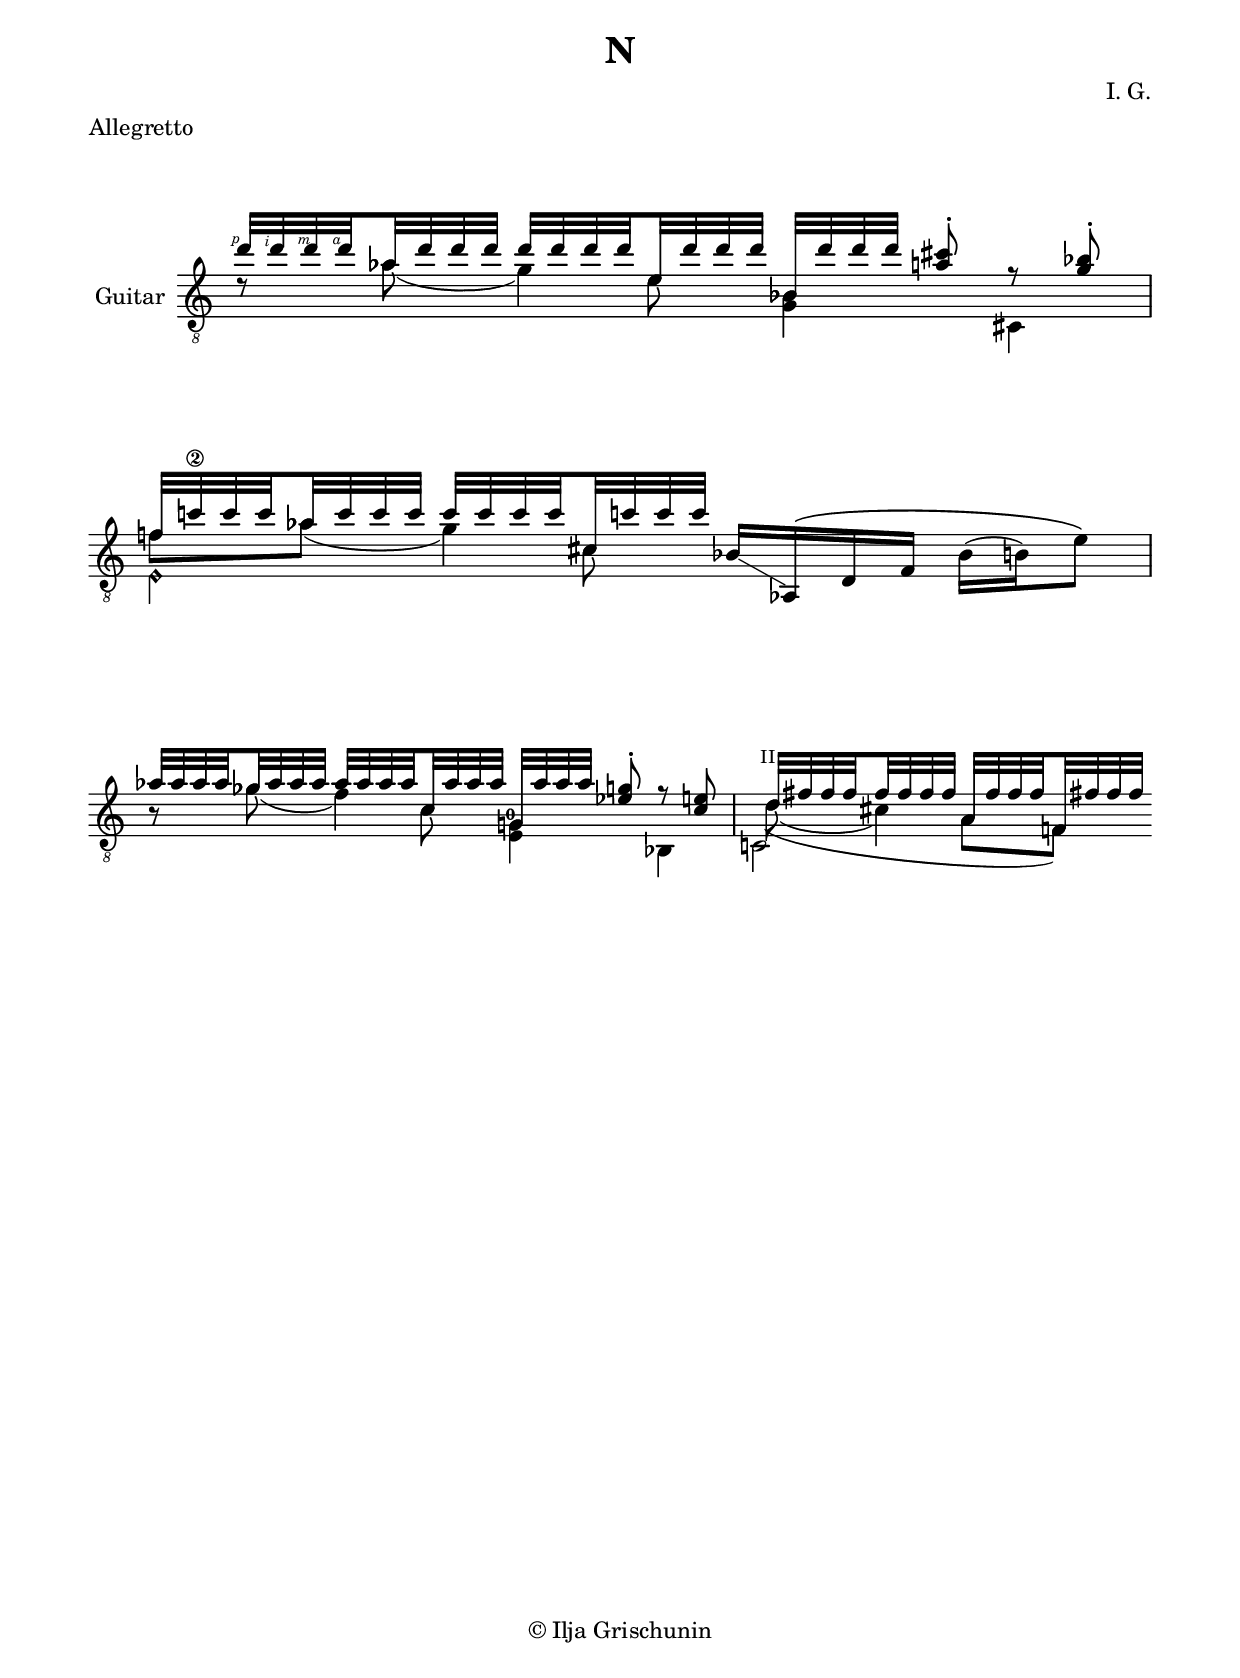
\version "2.19.15"

\language "deutsch"

\header {
  title = "N"
  meter = "Allegretto"
  composer = "I. G."
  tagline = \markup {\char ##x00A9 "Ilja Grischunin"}
}

\paper {
  #(set-paper-size "a4")
  top-markup-spacing.basic-distance = 8
  markup-system-spacing.basic-distance = 25
  top-system-spacing.basic-distance = 20
  system-system-spacing.basic-distance = 25
  score-system-spacing.basic-distance = 28
  last-bottom-spacing.basic-distance = 20

  %two-sided = ##t
  %inner-margin = 25
  %outer-margin = 15
  left-margin = 15
  right-margin = 15
}

\layout {
  \context {
    \Voice
    \override Glissando.thickness = #1.5
    \override Glissando.gap = #0.1
  }
  \context {
    \Score
    \remove "Bar_number_engraver"
  }
}
%%%%%%%%%%%%%%%%%%%%%%%%%%%%%%%%%%%%%%
#(define RH rightHandFinger)

xLV = #(define-music-function (parser location further) (number?) #{
  \once \override LaissezVibrerTie.X-extent = #'(0 . 0)
  \once \override LaissezVibrerTie.details.note-head-gap = #(/
                                                             further -2)
  \once \override LaissezVibrerTie.extra-offset = #(cons (/
                                                          further 2) 0)
         #})

stringNumberSpanner =
#(define-music-function (parser location StringNumber) (string?)
   #{
     \override TextSpanner.font-size = #-5
     \override TextSpanner.dash-fraction = #0.3
     \override TextSpanner.dash-period = #1.5
     \override TextSpanner.bound-details.right.arrow = ##t
     \override TextSpanner.arrow-width = #0.2
     \override TextSpanner.arrow-length = #0.7
     \override TextSpanner.bound-details.left.stencil-align-dir-y = #CENTER
     \override TextSpanner.bound-details.left.text = \markup { \circle \number #StringNumber }
   #})

stringNumSpan =
#(define-music-function (parser location StringNumber) (string?)
   #{
     \override TextSpanner.font-size = #-5
     \override TextSpanner.dash-fraction = #0.3
     \override TextSpanner.dash-period = #1.5
     %\override TextSpanner.bound-details.right.arrow = ##t
     %\override TextSpanner.arrow-width = #0.2
     %\override TextSpanner.arrow-length = #0.7
     \override TextSpanner.bound-details.left.stencil-align-dir-y = #CENTER
     \override TextSpanner.bound-details.left.text = \markup { \circle \number #StringNumber }
   #})

%%%%%%%%%%%%%%%%%%%%%%%%%%%%%%%%%%%%%%

global = {
  %\key d \major
  \time 4/4
  \override Staff.TimeSignature.stencil = ##f
}

classicalGuitar = \relative {
  \global
  <<
    {
      \set subdivideBeams = ##t
      \set baseMoment = #(ly:make-moment 1/8)
      \set beatStructure = #'(2 2 2 2)
      \override StrokeFinger.extra-offset = #'(-2.3 . 0.8)
      d''32\RH #1 d\RH #2 d\RH #3 d\RH #4 as d d d d d d d e, d' d d
      b, d' d d <a cis>8-.\noBeam r <g b>-.
    }
    \\
    {
      d8\rest as'( g4) <g, b>4 cis,
    }
    \\
    {
      \voiceTwo
      s4. e'8 s2
    }
  >>
  <<
    {
      f!32 c'!\2 c c as c c c c c c c cis, c'! c c
    }
    \\
    {
      f,8 as( g4)
    }
    \\
    {
      \voiceTwo
      s4. cis,8
    }
    \\
    {
      \voiceTwo
      e,4\harmonic s
    }
  >>
  b'16-\markup {
    \postscript #"1.2 2.2 moveto 4.5 -2.5 rlineto stroke"
  } as,\( d f b( h) e8\)
  <<
    {
      \set subdivideBeams = ##t
      \set baseMoment = #(ly:make-moment 1/8)
      \set beatStructure = #'(2 2 2 2)
      as32 as as as ges as as as as as as as c, as' as as
      g, as' as as <es g>8-.\noBeam r <c e>
    }
    \\
    {
      h8\rest ges'( f4)
      \once\override Fingering.extra-offset = #'(-0.5 . -3)
      <e, g!-0>4 b
    }
    \\
    {
      \voiceTwo
      s4. c'8 s2
    }
  >>
  <<
    {
      \override TextScript.font-size = -2
      \once\override TextScript.extra-offset = #'(-0.5 . -1.5)
      d32^"II" fis fis fis fis fis fis fis
      a, fis' fis fis f,! fis'! fis fis
    }
    \\
    {
      d8( cis4) s8
    }
    \\
    {
      \voiceTwo
      \hideNotes
      \shape #'((0.8 . 0.3) (0 . 0) (0 . 0) (0 . 0)) Slur
      d4(\unHideNotes a8 f)
    }
    \\
    {
      \voiceTwo
      c!2
    }
  >>
}

%%%%%%%%%%%%%%%%%%%%%%%%%%%%%%%%%%%%%%
\score {
  \new Staff \with {
    instrumentName = "Guitar"
  }
  {
    \clef "treble_8" \classicalGuitar
  }
  \layout { }
}
